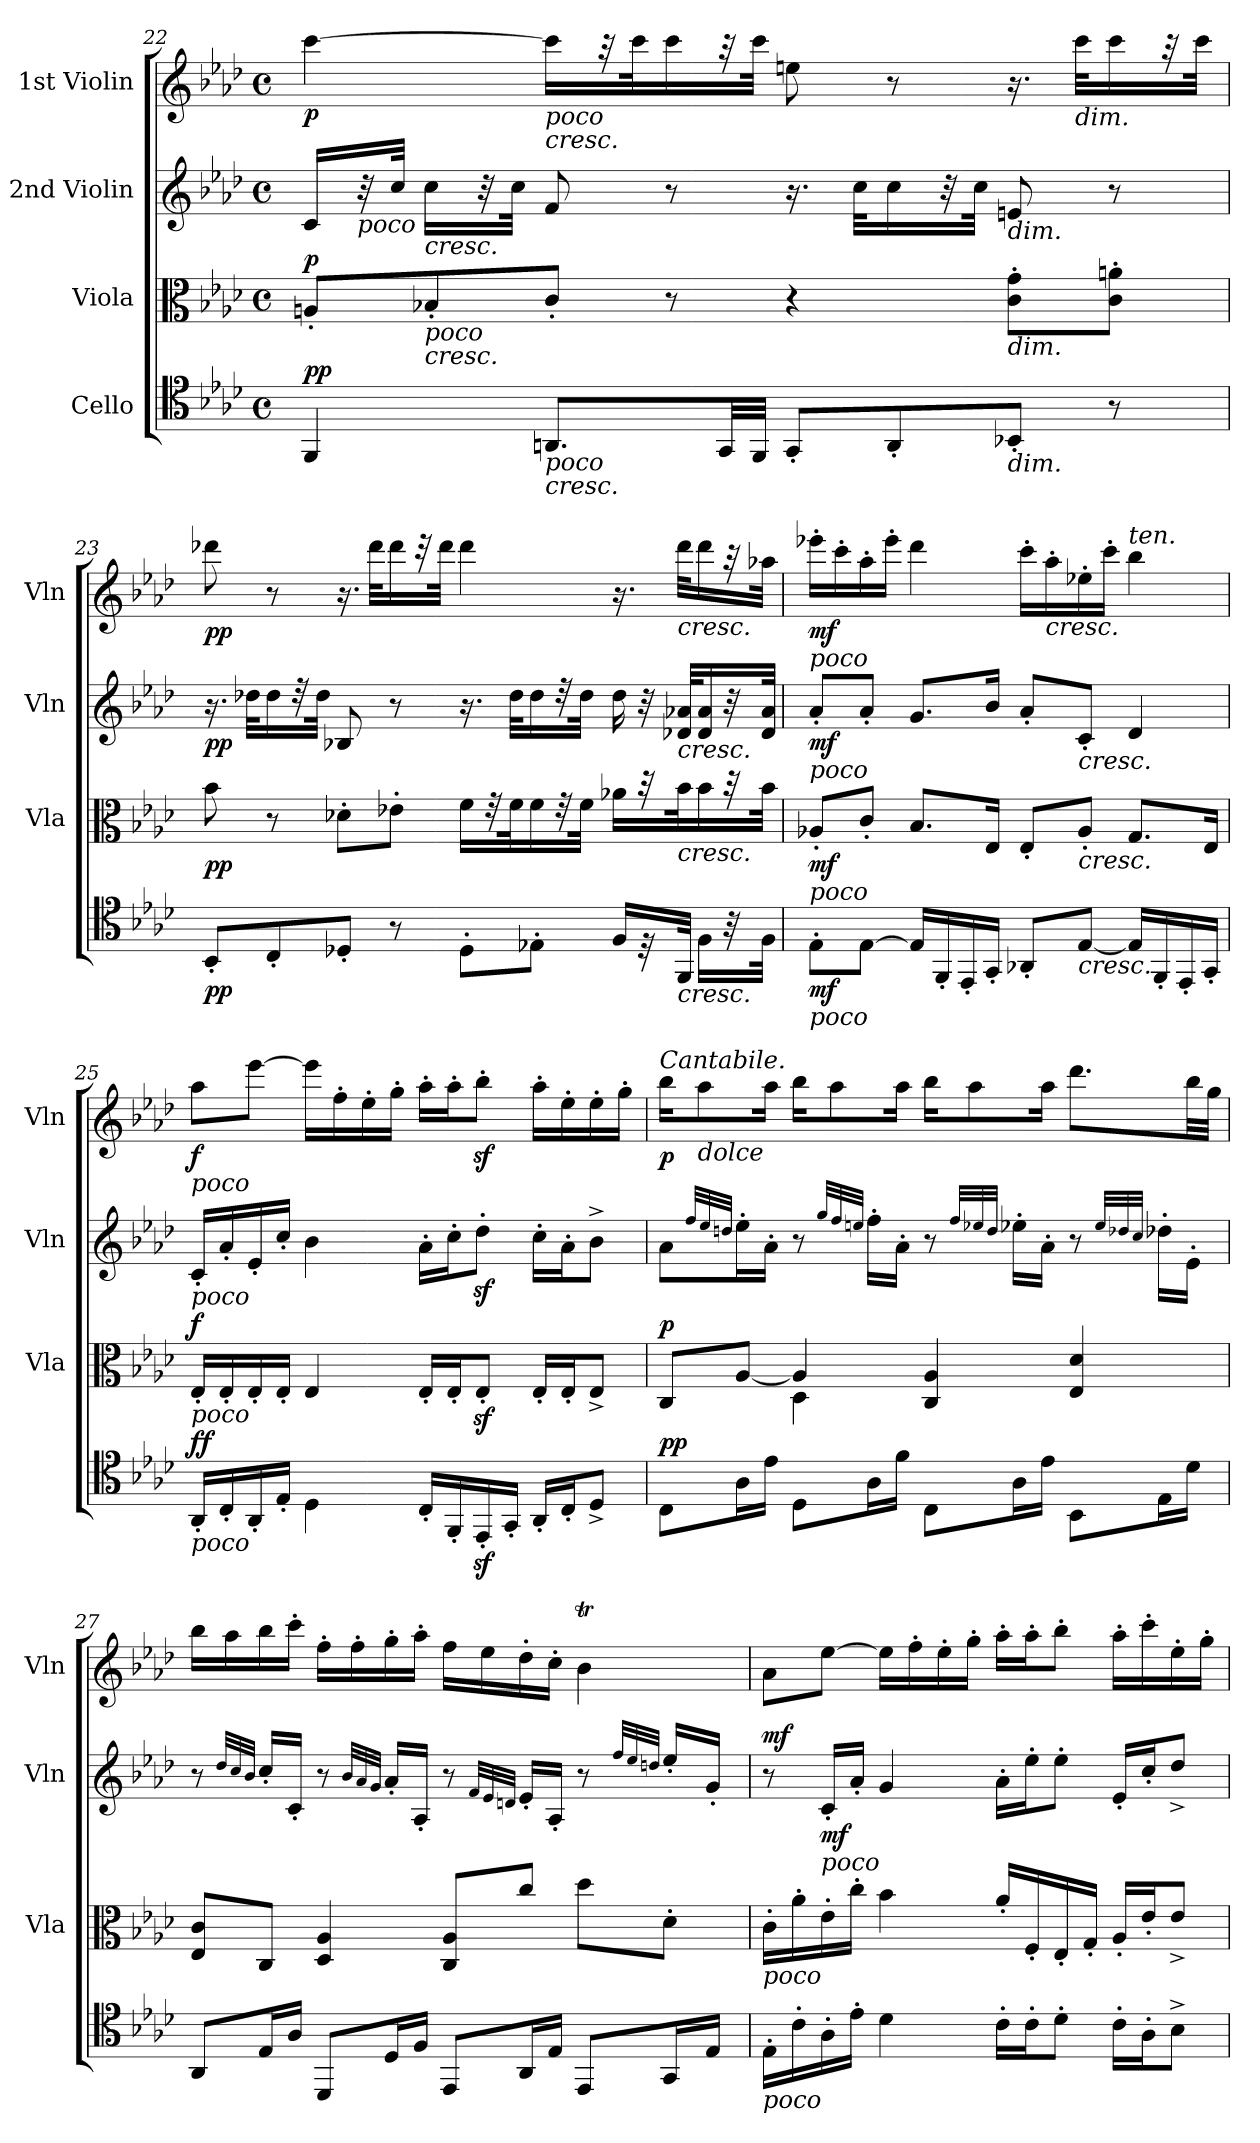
**kern	**dynam	**kern	**dynam	**kern	**dynam	**kern	**dynam
*part4	*part4	*part3	*part3	*part2	*part2	*part1	*part1
*staff4	*staff4	*staff3	*staff3	*staff2	*staff2	*staff1	*staff1
*I"Cello	*	*I"Viola	*	*I"2nd Violin	*	*I"1st Violin	*
*	*	*I'Vla	*	*I'Vln	*	*I'Vln	*
*clefC4	*	*clefC3	*	*clefG2	*	*clefG2	*
*k[b-e-a-d-]	*	*k[b-e-a-d-]	*	*k[b-e-a-d-]	*	*k[b-e-a-d-]	*
*A-:	*	*A-:	*	*A-:	*	*A-:	*
*M4/4	*	*M4/4	*	*M4/4	*	*M4/4	*
*met(c)	*	*met(c)	*	*met(c)	*	*met(c)	*
=22	=22	=22	=22	=22	=22	=22	=22
!	!LO:DY:b	!	!	!	!	!	!
!	!LO:DY:n=1:a	!	!LO:DY:a	!	!	!	!LO:DY:b
4FF/	p p	8An'/L	p	16c/LL	.	[4ccc\	p
!	!	!	!	!LO:TX:b:i:t=poco	!	!	!
.	.	.	.	32r	.	.	.
.	.	.	.	32cc/JJk	.	.	.
!	!	!	!	!LO:TX:b:i:t=cresc.	!	!	!
!	!	!LO:TX:b:i:t=poco	!	!	!	!	!
!	!	!LO:TX:b:i:t=cresc.	!	!	!	!	!
.	.	8B-X'/	.	16cc\LL	.	.	.
.	.	.	.	32r	.	.	.
.	.	.	.	32cc\JJk	.	.	.
!	!	!	!	!	!	!LO:TX:b:i:t=poco	!
!	!	!	!	!	!	!LO:TX:b:i:t=cresc.	!
!LO:TX:b:i:t=poco	!	!	!	!	!	!	!
!LO:TX:b:i:t=cresc.	!	!	!	!	!	!	!
8.AAn/L	.	8c'/J	.	8f/	.	16ccc\LL]	.
.	.	.	.	.	.	32r	.
.	.	.	.	.	.	32ccc\K	.
.	.	8r	.	8r	.	16ccc\	.
32GG/LL	.	.	.	.	.	32r	.
32FF/JJJ	.	.	.	.	.	32ccc\JJk	.
8GG'/L	.	4r	.	16.r	.	8een\	.
.	.	.	.	32cc\KLL	.	.	.
8AA'/	.	.	.	16cc\	.	8r	.
.	.	.	.	32r	.	.	.
.	.	.	.	32cc\JJk	.	.	.
!	!	!	!	!LO:TX:b:i:t=dim.	!	!	!
!	!	!LO:TX:b:i:t=dim.	!	!	!	!	!
!LO:TX:b:i:t=dim.	!	!	!	!	!	!	!
8BB-X'/J	.	8c\' 8g\'L	.	8en/	.	16.r	.
!	!	!	!	!	!	!LO:TX:b:i:t=dim.	!
.	.	.	.	.	.	32ccc\KLL	.
8r	.	8c\' 8an\'J	.	8r	.	16ccc\	.
.	.	.	.	.	.	32r	.
.	.	.	.	.	.	32ccc\JJk	.
=23	=23	=23	=23	=23	=23	=23	=23
!	!LO:DY:b	!	!LO:DY:b	!	!LO:DY:b	!	!LO:DY:b
8BB-'/L	pp	8b-\	pp	16.r	pp	8ddd-X\	pp
.	.	.	.	32dd-X\KLL	.	.	.
8C'/	.	8r	.	16dd-\	.	8r	.
.	.	.	.	32r	.	.	.
.	.	.	.	32dd-\JJk	.	.	.
8D-X'/J	.	8d-X'\L	.	8B-X/	.	16.r	.
.	.	.	.	.	.	32ddd-\KLL	.
8r	.	8e-X'\J	.	8r	.	16ddd-\	.
.	.	.	.	.	.	32r	.
.	.	.	.	.	.	32ddd-\JJk	.
8D-'\L	.	16f\LL	.	16.r	.	4ddd-\	.
.	.	32r	.	.	.	.	.
.	.	32f\K	.	32dd-\KLL	.	.	.
8E-X'\J	.	16f\	.	16dd-\	.	.	.
.	.	32r	.	32r	.	.	.
.	.	32f\JJk	.	32dd-\JJk	.	.	.
16F/LL	.	16a-X\LL	.	16dd-\	.	16.r	.
32r	.	32r	.	32r	.	.	.
!	!	!	!	!	!	!LO:TX:b:i:t=cresc.	!
!	!	!	!	!LO:TX:b:i:t=cresc.	!	!	!
!	!	!LO:TX:b:i:t=cresc.	!	!	!	!	!
!LO:TX:b:i:t=cresc.	!	!	!	!	!	!	!
32FF/JJk	.	32b-\K	.	32d-X/ 32a-X/KLL	.	32ddd-\KLL	.
16F\LL	.	16b-\	.	16d-/ 16a-/	.	16ddd-\	.
32r	.	32r	.	32r	.	32r	.
32F\JJk	.	32b-\JJk	.	32d-/ 32a-/JJk	.	32aa-X\JJk	.
=24	=24	=24	=24	=24	=24	=24	=24
!	!	!	!	!	!	!LO:TX:b:i:t=poco	!
!	!	!	!	!LO:TX:b:i:t=poco	!	!	!
!	!	!LO:TX:b:i:t=poco	!	!	!	!	!
!LO:TX:b:i:t=poco	!	!	!	!	!	!	!
!	!LO:DY:b	!	!LO:DY:b	!	!LO:DY:b	!	!LO:DY:b
8E-'\L	mf	8A-X'/L	mf	8a-'/L	mf	16eee-X'\LL	mf
.	.	.	.	.	.	16ccc'\	.
[8E-\J	.	8c'/J	.	8a-'/J	.	16aa-'\	.
.	.	.	.	.	.	16eee-'\JJ	.
16E-/LL]	.	8.B-/L	.	8.g/L	.	4ddd-\	.
16FF'/	.	.	.	.	.	.	.
16EE-'/	.	.	.	.	.	.	.
16GG'/JJ	.	16E-/Jk	.	16b-/Jk	.	.	.
8AA-X'/L	.	8E-'/L	.	8a-'/L	.	16ccc'\LL	.
!	!	!	!	!	!	!LO:TX:b:i:t=cresc.	!
.	.	.	.	.	.	16aa-'\	.
!	!	!	!	!LO:TX:b:i:t=cresc.	!	!	!
!	!	!LO:TX:b:i:t=cresc.	!	!	!	!	!
!LO:TX:b:i:t=cresc.	!	!	!	!	!	!	!
[8E-/J	.	8A-'/J	.	8c'/J	.	16ee-X'\	.
.	.	.	.	.	.	16ccc'\JJ	.
!	!	!	!	!	!	!LO:TX:a:i:t=ten.	!
16E-/LL]	.	8.G/L	.	4d-/	.	4bb-\	.
16FF'/	.	.	.	.	.	.	.
16EE-'/	.	.	.	.	.	.	.
16GG'/JJ	.	16E-/Jk	.	.	.	.	.
=25	=25	=25	=25	=25	=25	=25	=25
!	!	!	!	!	!	!LO:TX:b:i:t=poco	!
!	!	!	!	!LO:TX:b:i:t=poco	!	!	!
!	!	!LO:TX:b:i:t=poco	!	!	!	!	!
!LO:TX:b:i:t=poco	!	!	!	!	!	!	!
!	!LO:DY:a	!	!	!	!	!	!
!	!LO:DY:n=1:b	!	!LO:DY:a	!	!	!	!LO:DY:b
16AA-'/LL	f f	16E-'/LL	f	16c'/LL	.	8aa-\L	f
16C'/	.	16E-'/	.	16a-'/	.	.	.
16AA-'/	.	16E-'/	.	16e-'/	.	[8eee-\J	.
16E-'/JJ	.	16E-'/JJ	.	16cc'/JJ	.	.	.
4D-\	.	4E-/	.	4b-\	.	16eee-\LL]	.
.	.	.	.	.	.	16ff'\	.
.	.	.	.	.	.	16ee-'\	.
.	.	.	.	.	.	16gg'\JJ	.
16C'/LL	.	16E-'/LL	.	16a-'\LL	.	16aa-'\LL	.
16FF'/	.	16E-'/J	.	16cc'\J	.	16aa-'\J	.
16EE-z<'/	.	8E-z<'/J	.	8dd-z<'\J	.	8bb-z<'\J	.
16GG'/JJ	.	.	.	.	.	.	.
16AA-'/LL	.	16E-'/LL	.	16cc'\LL	.	16aa-'\LL	.
16C'/J	.	16E-'/J	.	16a-'\J	.	16ee-'\	.
8D-^/J	.	8E-^/J	.	8b-^\J	.	16ee-'\	.
.	.	.	.	.	.	16gg'\JJ	.
=26	=26	=26	=26	=26	=26	=26	=26
*	*	*^	*	*	*	*	*
!	!	!	!	!	!	!	!LO:TX:a:i:t=Cantabile.	!
!	!LO:DY:b	!	!	!	!	!	!	!
!	!LO:DY:n=1:a	!	!	!LO:DY:a	!	!	!	!LO:DY:b
8C\L	p p	8C/L	4ryy	p	8a-\L	.	16bb-\KL	p
!	!	!	!	!	!	!	!LO:TX:b:i:t=dolce	!
.	.	.	.	.	.	.	8aa-\	.
.	.	.	.	.	32qff/LLL	.	.	.
.	.	.	.	.	32qee-/	.	.	.
.	.	.	.	.	32qddn/JJJ	.	.	.
16A-\L	.	[8A-/J	.	.	16ee-'\L	.	.	.
16e-\JJ	.	.	.	.	16a-'\JJ	.	16aa-\Jk	.
8D-\L	.	4A-/]	4D-\	.	8r	.	16bb-\KL	.
.	.	.	.	.	.	.	8aa-\	.
.	.	.	.	.	32qgg/LLL	.	.	.
.	.	.	.	.	32qff/	.	.	.
.	.	.	.	.	32qeen/JJJ	.	.	.
16A-\L	.	.	.	.	16ff'\LL	.	.	.
16f\JJ	.	.	.	.	16a-'\JJ	.	16aa-\Jk	.
8C\L	.	4C/ 4A-/	2ryy	.	8r	.	16bb-\KL	.
.	.	.	.	.	.	.	8aa-\	.
.	.	.	.	.	32qff/LLL	.	.	.
.	.	.	.	.	32qee-X/	.	.	.
.	.	.	.	.	32qdd/JJJ	.	.	.
16A-\L	.	.	.	.	16ee-'\LL	.	.	.
16e-\JJ	.	.	.	.	16a-'\JJ	.	16aa-\Jk	.
8BB-\L	.	4E-/ 4d-/	.	.	8r	.	8.ddd-\L	.
.	.	.	.	.	32qee-/LLL	.	.	.
.	.	.	.	.	32qdd-X/	.	.	.
.	.	.	.	.	32qcc/JJJ	.	.	.
16E-\L	.	.	.	.	16dd-'\LL	.	.	.
16d-\JJ	.	.	.	.	16e-'\JJ	.	32bb-\LL	.
.	.	.	.	.	.	.	32gg\JJJ	.
*	*	*v	*v	*	*	*	*	*
=27	=27	=27	=27	=27	=27	=27	=27
*	*	*	*	*	*	*^	*
8AA-/L	.	8E-/ 8c/L	.	8r	.	16bb-!\LL	2.ryy	.
.	.	.	.	.	.	16aa-\	.	.
.	.	.	.	32qdd-/LLL	.	.	.	.
.	.	.	.	32qcc/	.	.	.	.
.	.	.	.	32qb-/JJJ	.	.	.	.
16E-/L	.	8C/J	.	16cc'/LL	.	16bb-\	.	.
16A-/JJ	.	.	.	16c'/JJ	.	16ccc'\JJ	.	.
8DD-/L	.	4D-/ 4A-/	.	8r	.	16ff'\LL	.	.
.	.	.	.	.	.	16ff'\	.	.
.	.	.	.	32qb-/LLL	.	.	.	.
.	.	.	.	32qa-/	.	.	.	.
.	.	.	.	32qg/JJJ	.	.	.	.
16D-/L	.	.	.	16a-'/LL	.	16gg'\	.	.
16F/JJ	.	.	.	16A-'/JJ	.	16aa-'\JJ	.	.
8EE-/L	.	8C/ 8A-/L	.	8r	.	16ff\LL	.	.
.	.	.	.	.	.	16ee-\	.	.
.	.	.	.	32qf/LLL	.	.	.	.
.	.	.	.	32qe-/	.	.	.	.
.	.	.	.	32qdn/JJJ	.	.	.	.
16AA-/L	.	8cc/J	.	16e-'/LL	.	16dd-'\	.	.
16E-/JJ	.	.	.	16A-'/JJ	.	16cc'\JJ	.	.
8EE-/L	.	8dd-\L	.	8r	.	4b-T\	32b-/LLLyy	.
.	.	.	.	.	.	.	32cc/yy	.
.	.	.	.	.	.	.	32b-/yy	.
.	.	.	.	.	.	.	32cc/yy	.
.	.	.	.	32qff/LLL	.	.	.	.
.	.	.	.	32qee-/	.	.	.	.
.	.	.	.	32qddn/JJJ	.	.	.	.
16GG/L	.	8d-'\J	.	16ee-'/LL	.	.	32b-/yy	.
.	.	.	.	.	.	.	32cc/yy	.
16E-/JJ	.	.	.	16g'/JJ	.	.	32a-/yy	.
.	.	.	.	.	.	.	32b-/JJJyy	.
=28	=28	=28	=28	=28	=28	=28	=28	=28
!	!	!	!	!	!	!LO:TX:b:i:t=poco	!	!
!	!	!LO:TX:b:i:t=poco	!	!	!	!	!	!
!LO:TX:b:i:t=poco	!	!	!	!	!	!	!	!
!	!LO:DY:b	!	!	!	!	!	!	!
!	!LO:DY:n=1:a	!	!	!	!LO:DY:a	!	!	!
*	*	*	*	*	*	*v	*v	*
16E-'\LL	mf mf	16c'\LL	.	8r	mf	8a-\L	.
16c'\	.	16a-'\	.	.	.	.	.
!	!	!	!	!LO:TX:b:i:t=poco	!	!	!
!	!	!	!	!	!LO:DY:b	!	!
16A-'\	.	16e-'\	.	16c'/LL	mf	[8ee-\J	.
16e-'\JJ	.	16cc'\JJ	.	16a-'/JJ	.	.	.
4d-\	.	4b-\	.	4g/	.	16ee-\LL]	.
.	.	.	.	.	.	16ff'\	.
.	.	.	.	.	.	16ee-'\	.
.	.	.	.	.	.	16gg'\JJ	.
16c'\LL	.	16a-'/LL	.	16a-'\LL	.	16aa-'\LL	.
16c'\J	.	16F'/	.	16ee-'\J	.	16aa-'\J	.
8d-'\J	.	16E-'/	.	8ee-'\J	.	8bb-'\J	.
.	.	16G'/JJ	.	.	.	.	.
16c'\LL	.	16A-'/LL	.	16e-'/LL	.	16aa-'\LL	.
16A-'\J	.	16e-'/J	.	16cc'/J	.	16ccc'\	.
8B-^\J	.	8e-^/J	.	8dd-^/J	.	16ee-'\	.
.	.	.	.	.	.	16gg'\JJ	.
=	=	=	=	=	=	=	=
*-	*-	*-	*-	*-	*-	*-	*-
